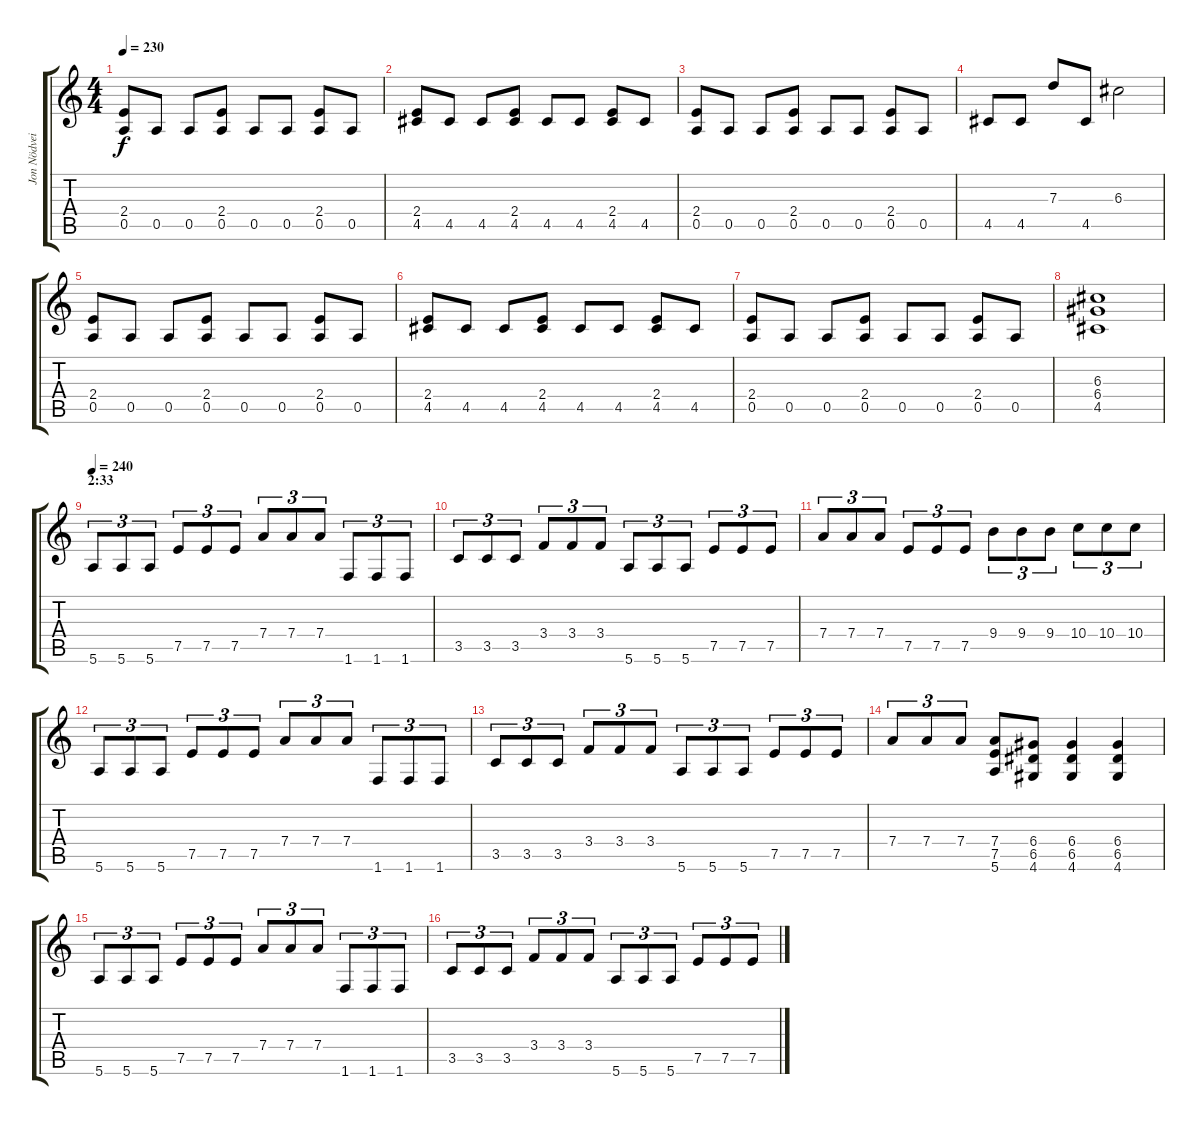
\track ("Jon Nödveidt" "Jon Nödvei") {instrument distortionguitar}
\staff {score tabs}
\tuning (E4 B3 G3 D3 A2 E2) {hide}
\ts (4 4)
\tempo 230
\clef g2
\ks c
(2.4 0.5).8{dy f} 0.5.8 0.5.8 (2.4 0.5).8 0.5.8 0.5.8 (2.4 0.5).8 0.5.8 |
(2.4 4.5).8 4.5.8 4.5.8 (2.4 4.5).8 4.5.8 4.5.8 (2.4 4.5).8 4.5.8 |
(2.4 0.5).8 0.5.8 0.5.8 (2.4 0.5).8 0.5.8 0.5.8 (2.4 0.5).8 0.5.8 |
4.5.8 4.5.8 7.3.8 4.5.8 6.3.2 |
(2.4 0.5).8 0.5.8 0.5.8 (2.4 0.5).8 0.5.8 0.5.8 (2.4 0.5).8 0.5.8 |
(2.4 4.5).8 4.5.8 4.5.8 (2.4 4.5).8 4.5.8 4.5.8 (2.4 4.5).8 4.5.8 |
(2.4 0.5).8 0.5.8 0.5.8 (2.4 0.5).8 0.5.8 0.5.8 (2.4 0.5).8 0.5.8 |
(6.3 6.4 4.5).1 |
\section ("" "2:33")
\tempo 240
5.6.8{tu (3 2)} 5.6.8{tu (3 2)} 5.6.8{tu (3 2)} 7.5.8{tu (3 2)} 7.5.8{tu (3 2)} 7.5.8{tu (3 2)} 7.4.8{tu (3 2)} 7.4.8{tu (3 2)} 7.4.8{tu (3 2)} 1.6.8{tu (3 2)} 1.6.8{tu (3 2)} 1.6.8{tu (3 2)} |
3.5.8{tu (3 2)} 3.5.8{tu (3 2)} 3.5.8{tu (3 2)} 3.4.8{tu (3 2)} 3.4.8{tu (3 2)} 3.4.8{tu (3 2)} 5.6.8{tu (3 2)} 5.6.8{tu (3 2)} 5.6.8{tu (3 2)} 7.5.8{tu (3 2)} 7.5.8{tu (3 2)} 7.5.8{tu (3 2)} |
7.4.8{tu (3 2)} 7.4.8{tu (3 2)} 7.4.8{tu (3 2)} 7.5.8{tu (3 2)} 7.5.8{tu (3 2)} 7.5.8{tu (3 2)} 9.4.8{tu (3 2)} 9.4.8{tu (3 2)} 9.4.8{tu (3 2)} 10.4.8{tu (3 2)} 10.4.8{tu (3 2)} 10.4.8{tu (3 2)} |
5.6.8{tu (3 2)} 5.6.8{tu (3 2)} 5.6.8{tu (3 2)} 7.5.8{tu (3 2)} 7.5.8{tu (3 2)} 7.5.8{tu (3 2)} 7.4.8{tu (3 2)} 7.4.8{tu (3 2)} 7.4.8{tu (3 2)} 1.6.8{tu (3 2)} 1.6.8{tu (3 2)} 1.6.8{tu (3 2)} |
3.5.8{tu (3 2)} 3.5.8{tu (3 2)} 3.5.8{tu (3 2)} 3.4.8{tu (3 2)} 3.4.8{tu (3 2)} 3.4.8{tu (3 2)} 5.6.8{tu (3 2)} 5.6.8{tu (3 2)} 5.6.8{tu (3 2)} 7.5.8{tu (3 2)} 7.5.8{tu (3 2)} 7.5.8{tu (3 2)} |
7.4.8{tu (3 2)} 7.4.8{tu (3 2)} 7.4.8{tu (3 2)} (7.4 7.5 5.6).8 (6.4 6.5 4.6).8 (6.4 6.5 4.6).4 (6.4 6.5 4.6).4 |
5.6.8{tu (3 2)} 5.6.8{tu (3 2)} 5.6.8{tu (3 2)} 7.5.8{tu (3 2)} 7.5.8{tu (3 2)} 7.5.8{tu (3 2)} 7.4.8{tu (3 2)} 7.4.8{tu (3 2)} 7.4.8{tu (3 2)} 1.6.8{tu (3 2)} 1.6.8{tu (3 2)} 1.6.8{tu (3 2)} |
3.5.8{tu (3 2)} 3.5.8{tu (3 2)} 3.5.8{tu (3 2)} 3.4.8{tu (3 2)} 3.4.8{tu (3 2)} 3.4.8{tu (3 2)} 5.6.8{tu (3 2)} 5.6.8{tu (3 2)} 5.6.8{tu (3 2)} 7.5.8{tu (3 2)} 7.5.8{tu (3 2)} 7.5.8{tu (3 2)}
